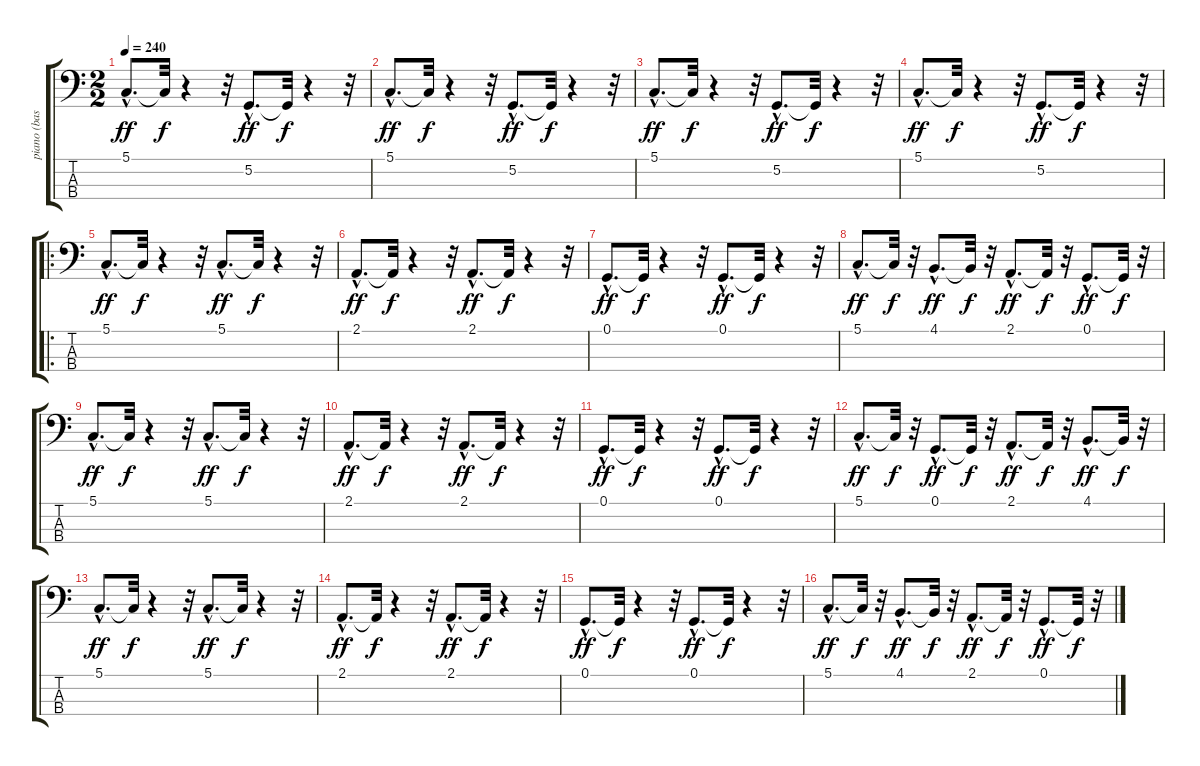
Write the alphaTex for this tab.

\track ("piano (basse)" "piano (bas") {instrument acousticgrandpiano}
\staff {score tabs}
\tuning (G2 D2 A1 E1) {hide}
\ts (2 2)
\tempo 240
\clef f4
\ks c
5.1{hac}.8{d dy ff instrument acousticgrandpiano} 5.1{t}.32{dy f} r.4 r.32 5.2{hac}.8{d dy ff} 5.2{t}.32{dy f} r.4 r.32 |
5.1{hac}.8{d dy ff} 5.1{t}.32{dy f} r.4 r.32 5.2{hac}.8{d dy ff} 5.2{t}.32{dy f} r.4 r.32 |
5.1{hac}.8{d dy ff} 5.1{t}.32{dy f} r.4 r.32 5.2{hac}.8{d dy ff} 5.2{t}.32{dy f} r.4 r.32 |
5.1{hac}.8{d dy ff} 5.1{t}.32{dy f} r.4 r.32 5.2{hac}.8{d dy ff} 5.2{t}.32{dy f} r.4 r.32 |
\ro
5.1{hac}.8{d dy ff} 5.1{t}.32{dy f} r.4 r.32 5.1{hac}.8{d dy ff} 5.1{t}.32{dy f} r.4 r.32 |
2.1{hac}.8{d dy ff} 2.1{t}.32{dy f} r.4 r.32 2.1{hac}.8{d dy ff} 2.1{t}.32{dy f} r.4 r.32 |
0.1{hac}.8{d dy ff} 0.1{t}.32{dy f} r.4 r.32 0.1{hac}.8{d dy ff} 0.1{t}.32{dy f} r.4 r.32 |
5.1{hac}.8{d dy ff} 5.1{t}.32{dy f} r.32 4.1{hac}.8{d dy ff} 4.1{t}.32{dy f} r.32 2.1{hac}.8{d dy ff} 2.1{t}.32{dy f} r.32 0.1{hac}.8{d dy ff} 0.1{t}.32{dy f} r.32 |
5.1{hac}.8{d dy ff} 5.1{t}.32{dy f} r.4 r.32 5.1{hac}.8{d dy ff} 5.1{t}.32{dy f} r.4 r.32 |
2.1{hac}.8{d dy ff} 2.1{t}.32{dy f} r.4 r.32 2.1{hac}.8{d dy ff} 2.1{t}.32{dy f} r.4 r.32 |
0.1{hac}.8{d dy ff} 0.1{t}.32{dy f} r.4 r.32 0.1{hac}.8{d dy ff} 0.1{t}.32{dy f} r.4 r.32 |
5.1{hac}.8{d dy ff} 5.1{t}.32{dy f} r.32 0.1{hac}.8{d dy ff} 0.1{t}.32{dy f} r.32 2.1{hac}.8{d dy ff} 2.1{t}.32{dy f} r.32 4.1{hac}.8{d dy ff} 4.1{t}.32{dy f} r.32 |
5.1{hac}.8{d dy ff} 5.1{t}.32{dy f} r.4 r.32 5.1{hac}.8{d dy ff} 5.1{t}.32{dy f} r.4 r.32 |
2.1{hac}.8{d dy ff} 2.1{t}.32{dy f} r.4 r.32 2.1{hac}.8{d dy ff} 2.1{t}.32{dy f} r.4 r.32 |
0.1{hac}.8{d dy ff} 0.1{t}.32{dy f} r.4 r.32 0.1{hac}.8{d dy ff} 0.1{t}.32{dy f} r.4 r.32 |
5.1{hac}.8{d dy ff} 5.1{t}.32{dy f} r.32 4.1{hac}.8{d dy ff} 4.1{t}.32{dy f} r.32 2.1{hac}.8{d dy ff} 2.1{t}.32{dy f} r.32 0.1{hac}.8{d dy ff} 0.1{t}.32{dy f} r.32
